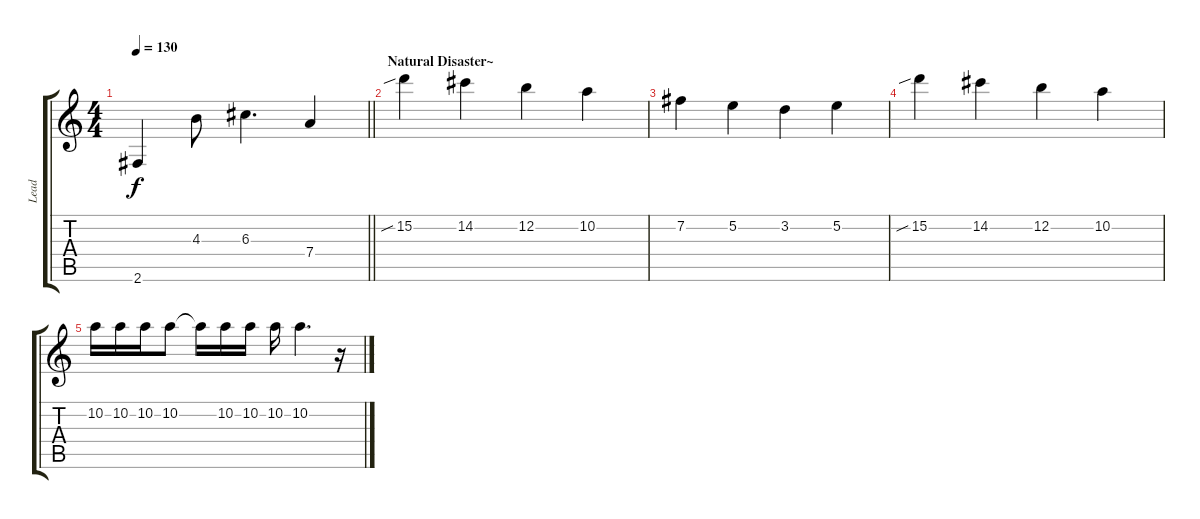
\track ("Lead" "Lead") {instrument overdrivenguitar}
\staff {score tabs}
\tuning (E4 B3 G3 D3 A2 E2) {hide}
\ts (4 4)
\tempo 130
\clef g2
\barLineRight lightlight
\ks c
2.6.4{dy f} 4.3.8 6.3.4{d} 7.4.4 |
\section ("" "Natural Disaster~")
15.2{sib}.4{volume 11} 14.2.4 12.2.4 10.2.4 |
7.2.4 5.2.4 3.2.4 5.2.4 |
15.2{sib}.4 14.2.4 12.2.4 10.2.4 |
10.2.16 10.2.16 10.2.16 10.2.8 10.2{t}.16 10.2.16 10.2.16 10.2.16 10.2.4{d} r.16
